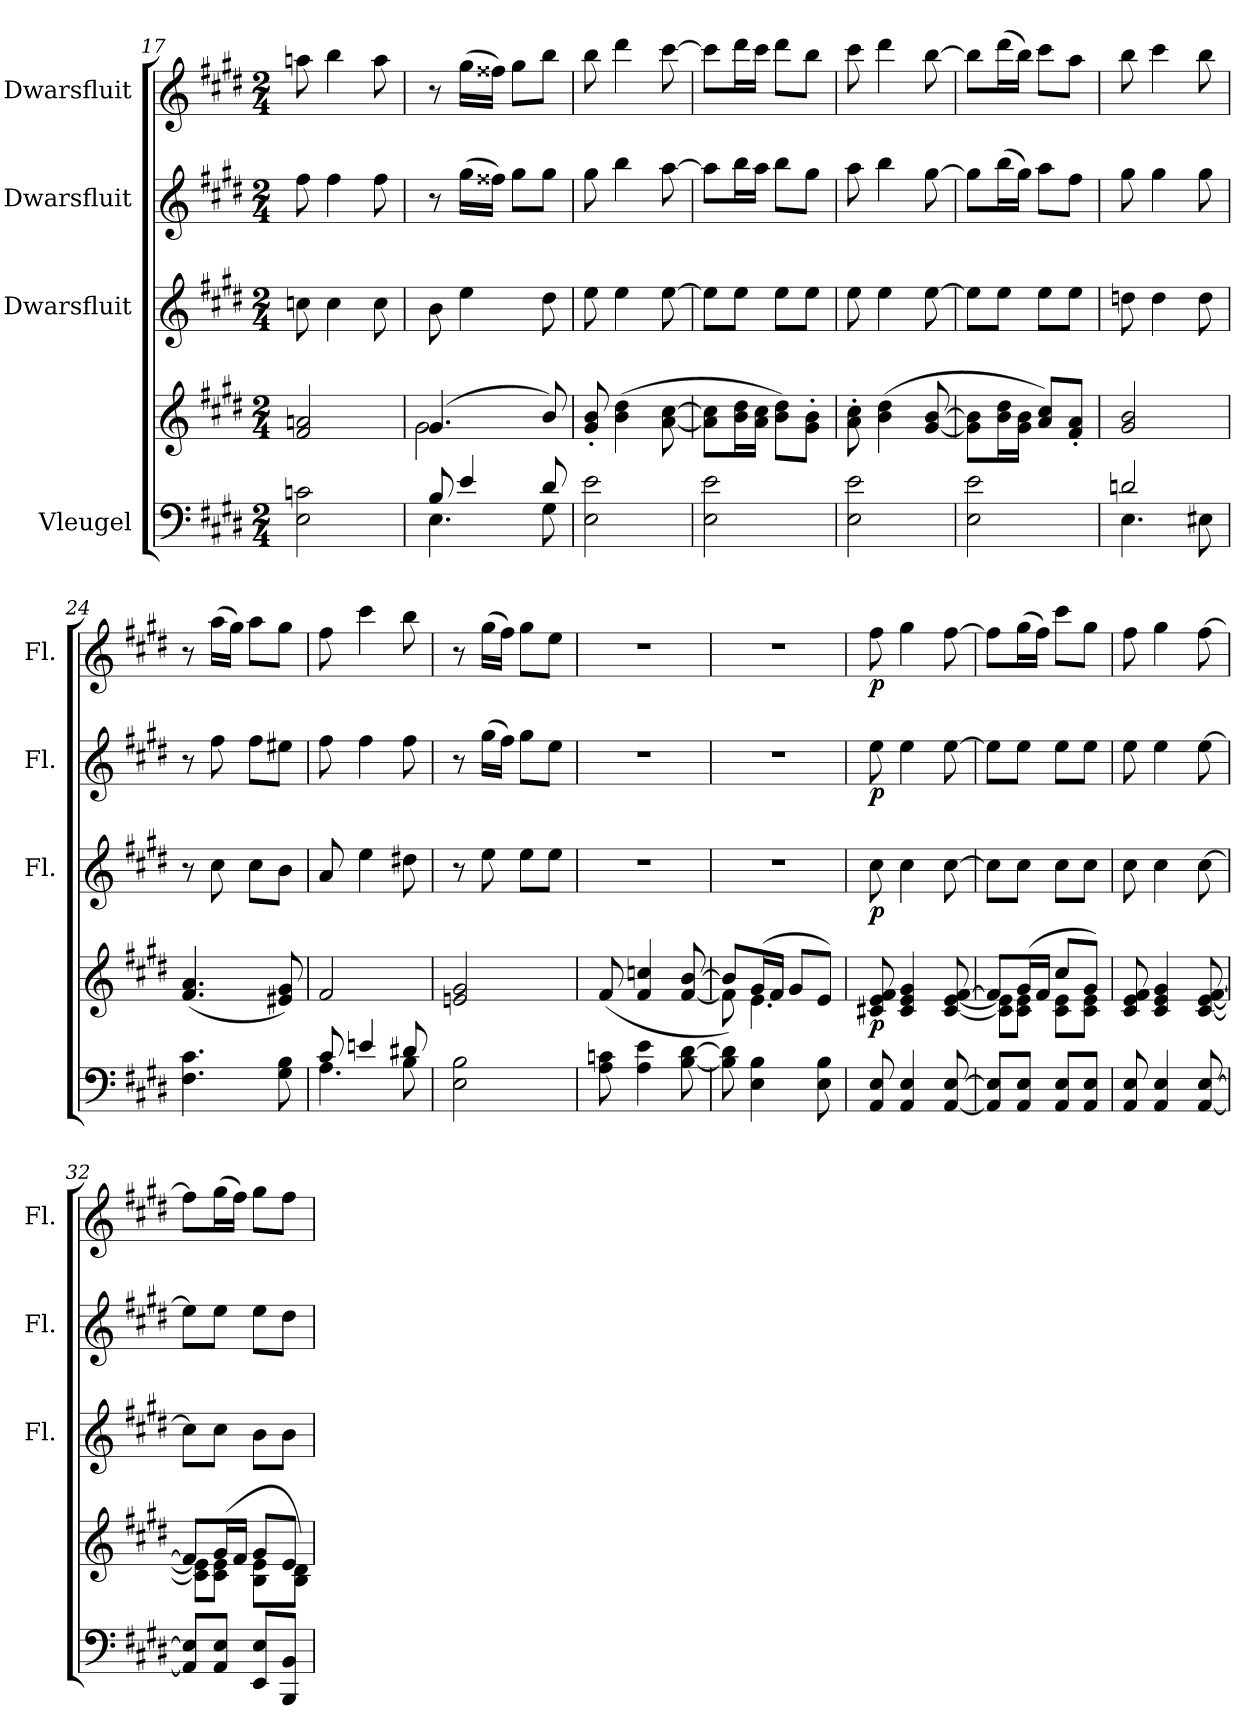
**kern	**kern	**dynam	**kern	**dynam	**kern	**dynam	**kern	**dynam
*part4	*part4	*part4	*part3	*part3	*part2	*part2	*part1	*part1
*staff5	*staff4	*staff4/5	*staff3	*staff3	*staff2	*staff2	*staff1	*staff1
*I"Vleugel	*	*	*I"Dwarsfluit	*	*I"Dwarsfluit	*	*I"Dwarsfluit	*
*	*	*	*I'Fl.	*	*I'Fl.	*	*I'Fl.	*
*clefF4	*clefG2	*	*clefG2	*	*clefG2	*	*clefG2	*
*k[f#c#g#d#]	*k[f#c#g#d#]	*	*k[f#c#g#d#]	*	*k[f#c#g#d#]	*	*k[f#c#g#d#]	*
*M2/4	*M2/4	*	*M2/4	*	*M2/4	*	*M2/4	*
=17	=17	=17	=17	=17	=17	=17	=17	=17
2E\ 2cn\	2f#/ 2an/	.	8ccn\	.	8ff#\	.	8aan\	.
.	.	.	4cc\	.	4ff#\	.	4bb\	.
.	.	.	8cc\	.	8ff#\	.	8aa\	.
=18	=18	=18	=18	=18	=18	=18	=18	=18
*^	*^	*	*	*	*	*	*	*
8B/	4.E\	(4.g#/	2g#\	.	8b\	.	8r	.	8r	.
4e/	.	.	.	.	4ee\	.	(16gg#\LL	.	(16gg#\LL	.
.	.	.	.	.	.	.	16ff##X\JJ)	.	16ff##X\JJ)	.
.	.	.	.	.	.	.	8gg#\L	.	8gg#\L	.
8d#/	8G#\	8b/)	.	.	8dd#\	.	8gg#\J	.	8bb\J	.
*v	*v	*	*	*	*	*	*	*	*	*
*	*v	*v	*	*	*	*	*	*	*
=19	=19	=19	=19	=19	=19	=19	=19	=19
2E\ 2e\	8g#/' 8b/'	.	8ee\	.	8gg#\	.	8bb\	.
.	(4b\ 4dd#\	.	4ee\	.	4bb\	.	4ddd#\	.
.	[8a\ [8cc#\	.	[8ee\	.	[8aa\	.	[8ccc#\	.
!!LO:LB:g=z
=20	=20	=20	=20	=20	=20	=20	=20	=20
2E\ 2e\	8a\] 8cc#\]L	.	8ee\L]	.	8aa\L]	.	8ccc#\L]	.
.	16b\ 16dd#\L	.	8ee\J	.	16bb\L	.	16ddd#\L	.
.	16a\ 16cc#\JJ	.	.	.	16aa\JJ	.	16ccc#\JJ	.
.	8b\ 8dd#\L)	.	8ee\L	.	8bb\L	.	8ddd#\L	.
.	8g#\' 8b\'J	.	8ee\J	.	8gg#\J	.	8bb\J	.
=21	=21	=21	=21	=21	=21	=21	=21	=21
2E\ 2e\	8a\' 8cc#\'	.	8ee\	.	8aa\	.	8ccc#\	.
.	(4b\ 4dd#\	.	4ee\	.	4bb\	.	4ddd#\	.
.	[8g#/ [8b/	.	[8ee\	.	[8gg#\	.	[8bb\	.
=22	=22	=22	=22	=22	=22	=22	=22	=22
2E\ 2e\	8g#\] 8b\]L	.	8ee\L]	.	8gg#\L]	.	8bb\L]	.
.	16b\ 16dd#\L	.	8ee\J	.	(16bb\L	.	(16ddd#\L	.
.	16g#\ 16b\JJ	.	.	.	16gg#\JJ)	.	16bb\JJ)	.
.	8a/ 8cc#/L)	.	8ee\L	.	8aa\L	.	8ccc#\L	.
.	8f#/' 8a/'J	.	8ee\J	.	8ff#\J	.	8aa\J	.
=23	=23	=23	=23	=23	=23	=23	=23	=23
*^	*	*	*	*	*	*	*	*
2dn/	4.E\	2g#/ 2b/	.	8ddn\	.	8gg#\	.	8bb\	.
.	.	.	.	4dd\	.	4gg#\	.	4ccc#\	.
.	8E#X\	.	.	8dd\	.	8gg#\	.	8bb\	.
*v	*v	*	*	*	*	*	*	*	*
=24	=24	=24	=24	=24	=24	=24	=24	=24
4.F#\ 4.c#\	(4.f#/ 4.a/	.	8r	.	8r	.	8r	.
.	.	.	8cc#\	.	8ff#\	.	(16aa\LL	.
.	.	.	.	.	.	.	16gg#\JJ)	.
.	.	.	8cc#\L	.	8ff#\L	.	8aa\L	.
8G#\ 8B\	8e#X/ 8g#/)	.	8b\J	.	8ee#X\J	.	8gg#\J	.
=25	=25	=25	=25	=25	=25	=25	=25	=25
*^	*	*	*	*	*	*	*	*
8c#/	4.A\	2f#/	.	8a/	.	8ff#\	.	8ff#\	.
4en/	.	.	.	4ee\	.	4ff#\	.	4ccc#\	.
8d#X/	8B\	.	.	8dd#X\	.	8ff#\	.	8bb\	.
*v	*v	*	*	*	*	*	*	*	*
!!LO:PB:g=z
=26	=26	=26	=26	=26	=26	=26	=26	=26
2E\ 2B\	2en/ 2g#/	.	8r	.	8r	.	8r	.
.	.	.	8ee\	.	(16gg#\LL	.	(16gg#\LL	.
.	.	.	.	.	16ff#\JJ)	.	16ff#\JJ)	.
.	.	.	8ee\L	.	8gg#\L	.	8gg#\L	.
.	.	.	8ee\J	.	8ee\J	.	8ee\J	.
=27	=27	=27	=27	=27	=27	=27	=27	=27
8A\ 8cn\	(8f#/	.	2r	.	2r	.	2r	.
4A\ 4e\	4f#/ 4ccn/	.	.	.	.	.	.	.
[8B\ [8d#\	[8f#/ [8b/	.	.	.	.	.	.	.
=28	=28	=28	=28	=28	=28	=28	=28	=28
*	*^	*	*	*	*	*	*	*
8B\] 8d#\]	8b/L])	8f#\]	.	2r	.	2r	.	2r	.
4E\ 4B\	(16g#/L	4.e\	.	.	.	.	.	.	.
.	16f#/JJ	.	.	.	.	.	.	.	.
.	8g#/L	.	.	.	.	.	.	.	.
8E\ 8B\	8e/J)	.	.	.	.	.	.	.	.
*	*v	*v	*	*	*	*	*	*	*
=29	=29	=29	=29	=29	=29	=29	=29	=29
!	!	!LO:DY:b	!	!LO:DY:b	!	!LO:DY:b	!	!LO:DY:b
8AA/ 8E/	8c#X/ 8e/ 8f#/	p	8cc#\	p	8ee\	p	8ff#\	p
4AA/ 4E/	4c#/ 4e/ 4g#/	.	4cc#\	.	4ee\	.	4gg#\	.
[8AA/ [8E/	[8c#/ [8e/ [8f#/	.	[8cc#\	.	[8ee\	.	[8ff#\	.
=30	=30	=30	=30	=30	=30	=30	=30	=30
*	*^	*	*	*	*	*	*	*
8AA/] 8E/]L	8f#/L]	8c#\] 8e\]L	.	8cc#\L]	.	8ee\L]	.	8ff#\L]	.
8AA/ 8E/J	(16g#/L	8c#\ 8e\J	.	8cc#\J	.	8ee\J	.	(16gg#\L	.
.	16f#/JJ	.	.	.	.	.	.	16ff#\JJ)	.
8AA/ 8E/L	8cc#/L	8c#\ 8e\L	.	8cc#\L	.	8ee\L	.	8ccc#\L	.
8AA/ 8E/J	8g#/J)	8c#\ 8e\J	.	8cc#\J	.	8ee\J	.	8gg#\J	.
*	*v	*v	*	*	*	*	*	*	*
=31	=31	=31	=31	=31	=31	=31	=31	=31
8AA/ 8E/	8c#/ 8e/ 8f#/	.	8cc#\	.	8ee\	.	8ff#\	.
4AA/ 4E/	4c#/ 4e/ 4g#/	.	4cc#\	.	4ee\	.	4gg#\	.
[8AA/ [8E/	[8c#/ [8e/ [8f#/	.	[8cc#\	.	[8ee\	.	[8ff#\	.
!!LO:LB:g=z
=32	=32	=32	=32	=32	=32	=32	=32	=32
*	*^	*	*	*	*	*	*	*
8AA/] 8E/]L	8f#/L]	8c#\] 8e\]L	.	8cc#\L]	.	8ee\L]	.	8ff#\L]	.
8AA/ 8E/J	(16g#/L	8c#\ 8e\J	.	8cc#\J	.	8ee\J	.	(16gg#\L	.
.	16f#/JJ	.	.	.	.	.	.	16ff#\JJ)	.
8EE/ 8E/L	8g#/L	8B\ 8e\L	.	8b\L	.	8ee\L	.	8gg#\L	.
8BBB/ 8BB/J	8e/J	8B\ 8d#\J)	.	8b\J	.	8dd#\J	.	8ff#\J	.
*	*v	*v	*	*	*	*	*	*	*
=	=	=	=	=	=	=	=	=
*-	*-	*-	*-	*-	*-	*-	*-	*-
